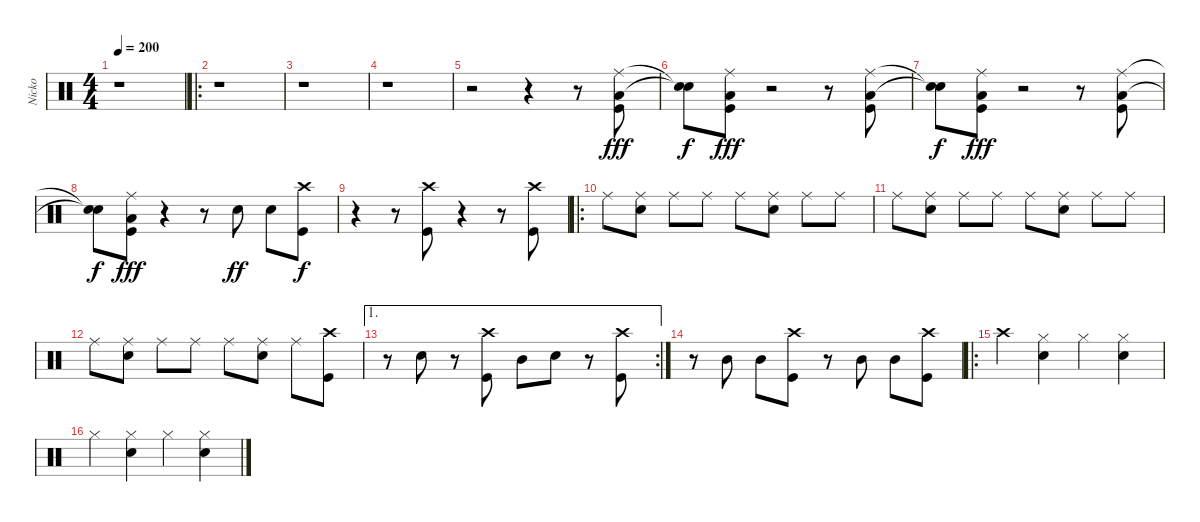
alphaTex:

\track ("Nicko" "Nicko") {instrument percussion}
\staff {score}
\articulation defaults
\ts (4 4)
\tempo 200
\clef neutral
\ks c
r.1{dy fff} |
\ro
r.1 |
r.1 |
r.1 |
r.2 r.4 r.8 ("Ride (middle)" "Low Tom (hit)" "Kick (hit)").8 |
("Snare (hit)"{t} "Snare (hit)"{t}).8{dy f} ("Ride (middle)" "Low Tom (hit)" "Kick (hit)").8{dy fff} r.2 r.8 ("Ride (middle)" "Low Tom (hit)" "Kick (hit)").8 |
("Snare (hit)"{t} "Snare (hit)"{t}).8{dy f} ("Ride (middle)" "Low Tom (hit)" "Kick (hit)").8{dy fff} r.2 r.8 ("Ride (middle)" "Low Tom (hit)" "Kick (hit)").8 |
("Snare (hit)"{t} "Snare (hit)"{t}).8{dy f} ("Ride (middle)" "Low Tom (hit)" "Kick (hit)").8{dy fff} r.4 r.8 "Electric Snare (hit)".8{dy ff} "Electric Snare (hit)".8 ("Crash high (hit)" "Kick (hit)").8{dy f} |
r.4 r.8 ("Crash high (hit)" "Kick (hit)").8 r.4 r.8 ("Crash high (hit)" "Kick (hit)").8 |
\ro "Ride (middle)".8
("Ride (middle)" "Electric Snare (hit)").8 "Ride (middle)".8 "Ride (middle)".8 "Ride (middle)".8 ("Ride (middle)" "Electric Snare (hit)").8 "Ride (middle)".8 "Ride (middle)".8 |
"Ride (middle)".8 ("Ride (middle)" "Electric Snare (hit)").8 "Ride (middle)".8 "Ride (middle)".8 "Ride (middle)".8 ("Ride (middle)" "Electric Snare (hit)").8 "Ride (middle)".8 "Ride (middle)".8 |
"Ride (middle)".8 ("Ride (middle)" "Electric Snare (hit)").8 "Ride (middle)".8 "Ride (middle)".8 "Ride (middle)".8 ("Ride (middle)" "Electric Snare (hit)").8 "Ride (middle)".8 ("Crash high (hit)" "Kick (hit)").8 |
\ae 1
\rc 2
r.8 "Electric Snare (hit)".8 r.8 ("Crash high (hit)" "Kick (hit)").8 "Mid Tom (hit)".8 "Electric Snare (hit)".8 r.8 ("Crash high (hit)" "Kick (hit)").8 |
r.8 "Mid Tom (hit)".8 "Mid Tom (hit)".8 ("Crash high (hit)" "Kick (hit)").8 r.8 "Mid Tom (hit)".8 "Mid Tom (hit)".8 ("Crash high (hit)" "Kick (hit)").8 |
\ro "Crash high (hit)".4
("Hi-Hat (closed)" "Electric Snare (hit)").4 "Hi-Hat (closed)".4 ("Hi-Hat (closed)" "Electric Snare (hit)").4 |
"Hi-Hat (closed)".4 ("Hi-Hat (closed)" "Electric Snare (hit)").4 "Hi-Hat (closed)".4 ("Hi-Hat (closed)" "Electric Snare (hit)").4
